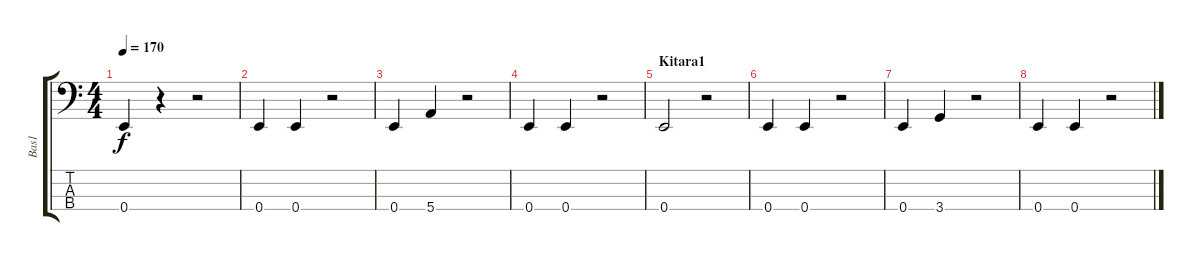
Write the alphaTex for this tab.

\track ("Bas1" "Bas1") {instrument electricbassfinger}
\staff {score tabs}
\tuning (G2 D2 A1 E1) {hide}
\ts (4 4)
\tempo 170
\clef f4
\ks c
0.4.4{dy f} r.4 r.2 |
0.4.4 0.4.4 r.2 |
0.4.4 5.4.4 r.2 |
0.4.4 0.4.4 r.2 |
\section ("" "Kitara1")
0.4.2 r.2 |
0.4.4 0.4.4 r.2 |
0.4.4 3.4.4 r.2 |
0.4.4 0.4.4 r.2
